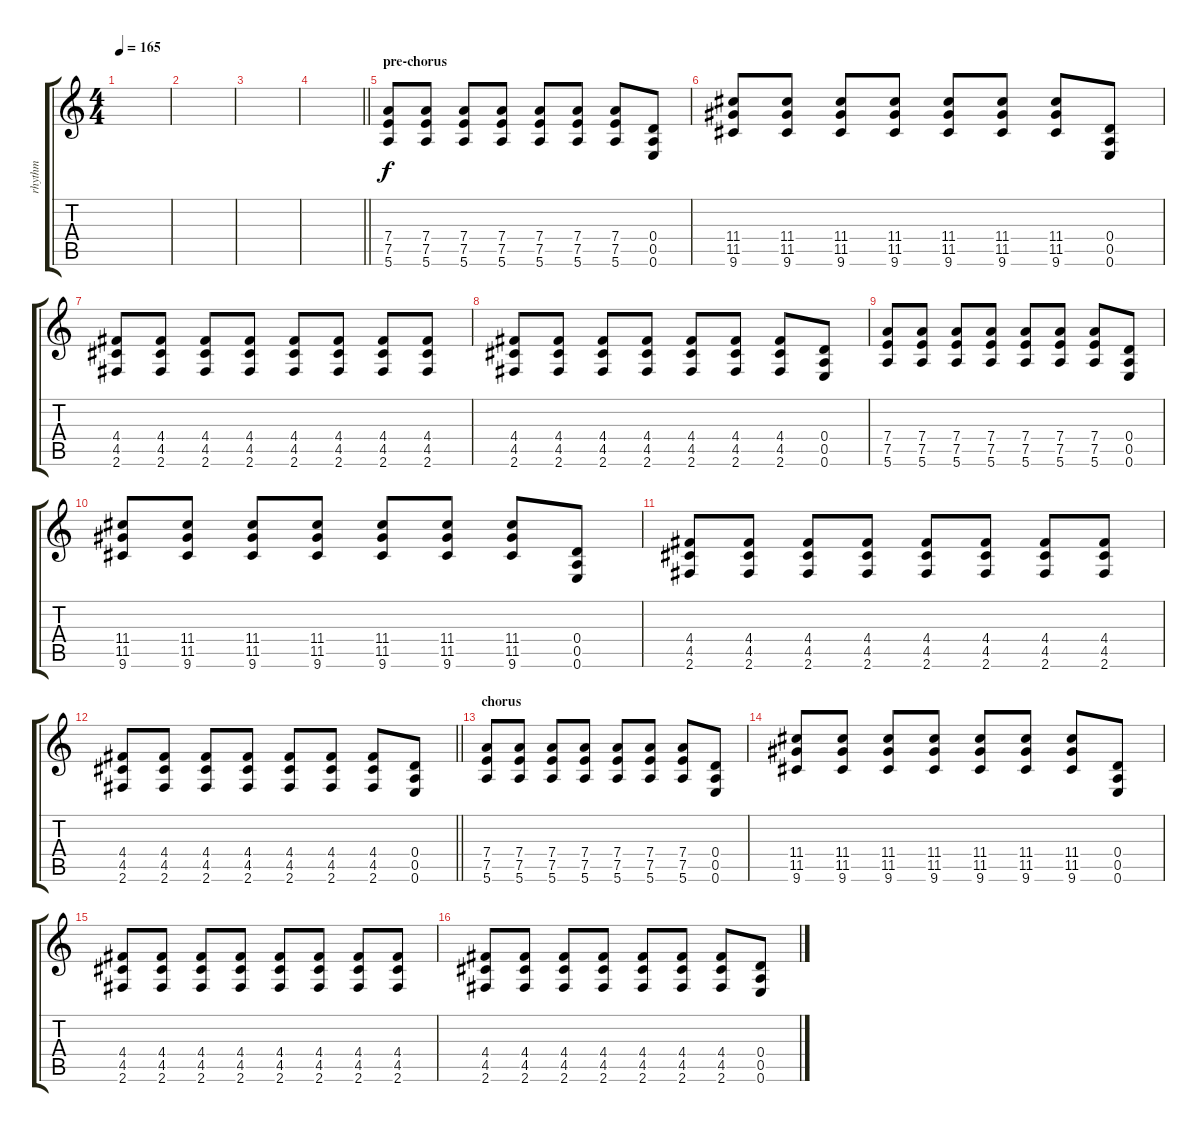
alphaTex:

\track ("rhythm" "rhythm") {instrument overdrivenguitar}
\staff {score tabs}
\tuning (E4 B3 G3 D3 A2 E2) {hide}
\ts (4 4)
\tempo 165
\clef g2
\ks c
|
|
|
\barLineRight lightlight
|
\section ("" "pre-chorus")
(7.4 7.5 5.6).8 (7.4 7.5 5.6).8 (7.4 7.5 5.6).8 (7.4 7.5 5.6).8 (7.4 7.5 5.6).8 (7.4 7.5 5.6).8 (7.4 7.5 5.6).8 (0.4 0.5 0.6).8 |
(11.4 11.5 9.6).8 (11.4 11.5 9.6).8 (11.4 11.5 9.6).8 (11.4 11.5 9.6).8 (11.4 11.5 9.6).8 (11.4 11.5 9.6).8 (11.4 11.5 9.6).8 (0.4 0.5 0.6).8 |
(4.4 4.5 2.6).8 (4.4 4.5 2.6).8 (4.4 4.5 2.6).8 (4.4 4.5 2.6).8 (4.4 4.5 2.6).8 (4.4 4.5 2.6).8 (4.4 4.5 2.6).8 (4.4 4.5 2.6).8 |
(4.4 4.5 2.6).8 (4.4 4.5 2.6).8 (4.4 4.5 2.6).8 (4.4 4.5 2.6).8 (4.4 4.5 2.6).8 (4.4 4.5 2.6).8 (4.4 4.5 2.6).8 (0.4 0.5 0.6).8 |
(7.4 7.5 5.6).8 (7.4 7.5 5.6).8 (7.4 7.5 5.6).8 (7.4 7.5 5.6).8 (7.4 7.5 5.6).8 (7.4 7.5 5.6).8 (7.4 7.5 5.6).8 (0.4 0.5 0.6).8 |
(11.4 11.5 9.6).8 (11.4 11.5 9.6).8 (11.4 11.5 9.6).8 (11.4 11.5 9.6).8 (11.4 11.5 9.6).8 (11.4 11.5 9.6).8 (11.4 11.5 9.6).8 (0.4 0.5 0.6).8 |
(4.4 4.5 2.6).8 (4.4 4.5 2.6).8 (4.4 4.5 2.6).8 (4.4 4.5 2.6).8 (4.4 4.5 2.6).8 (4.4 4.5 2.6).8 (4.4 4.5 2.6).8 (4.4 4.5 2.6).8 |
\barLineRight lightlight
(4.4 4.5 2.6).8 (4.4 4.5 2.6).8 (4.4 4.5 2.6).8 (4.4 4.5 2.6).8 (4.4 4.5 2.6).8 (4.4 4.5 2.6).8 (4.4 4.5 2.6).8 (0.4 0.5 0.6).8 |
\section ("" "chorus")
(7.4 7.5 5.6).8 (7.4 7.5 5.6).8 (7.4 7.5 5.6).8 (7.4 7.5 5.6).8 (7.4 7.5 5.6).8 (7.4 7.5 5.6).8 (7.4 7.5 5.6).8 (0.4 0.5 0.6).8 |
(11.4 11.5 9.6).8 (11.4 11.5 9.6).8 (11.4 11.5 9.6).8 (11.4 11.5 9.6).8 (11.4 11.5 9.6).8 (11.4 11.5 9.6).8 (11.4 11.5 9.6).8 (0.4 0.5 0.6).8 |
(4.4 4.5 2.6).8 (4.4 4.5 2.6).8 (4.4 4.5 2.6).8 (4.4 4.5 2.6).8 (4.4 4.5 2.6).8 (4.4 4.5 2.6).8 (4.4 4.5 2.6).8 (4.4 4.5 2.6).8 |
(4.4 4.5 2.6).8 (4.4 4.5 2.6).8 (4.4 4.5 2.6).8 (4.4 4.5 2.6).8 (4.4 4.5 2.6).8 (4.4 4.5 2.6).8 (4.4 4.5 2.6).8 (0.4 0.5 0.6).8
